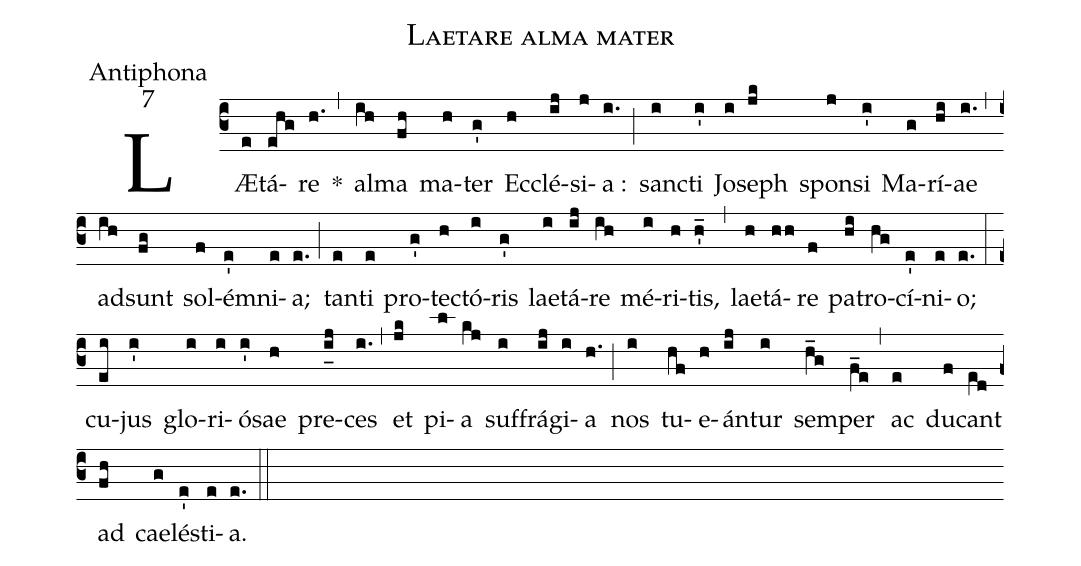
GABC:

name:Laetare alma mater;
office-part:Antiphona;
mode:7;
%%
(c3) LÆ(e)tá(ehg)re(h.) *(,) al(ih)ma(fh) ma(h)ter(g') Ec(h)clé(ij)si(j)a :(i.) (;) san(i)cti(i') Jo(i)seph(jk) spon(j)si(i') Ma(g)rí(hi)ae(i.) (,) ad(ih)sunt(fg) sol(f)é(e')mni(e)a;(e.) (;) tan(e)ti(e) pro(g')te(h)ctó(i)ris(g') lae(i)tá(ij)re(ih) mé(i)ri(h)tis,(h'_) (,) lae(h)tá(hh)re(f) pa(hi)tro(hg)cí(e')ni(e)o;(e.) (:) cu(ei)jus(i') glo(i)ri(i)ó(i')sae(h) pre(i_[uh:l]j)ces(i.) (,) et(jk) pi(l)a(kj) suf(i)frá(ij)gi(i)a(h.) (;) nos(i) tu(hf)e(h)án(ij)tur(i) sem(h_g)per(f_e) (,) ac(e) du(f)cant(e[ll:1]d) ad(fh) cae(g)lé(e')sti(e)a.(e.) (::)
